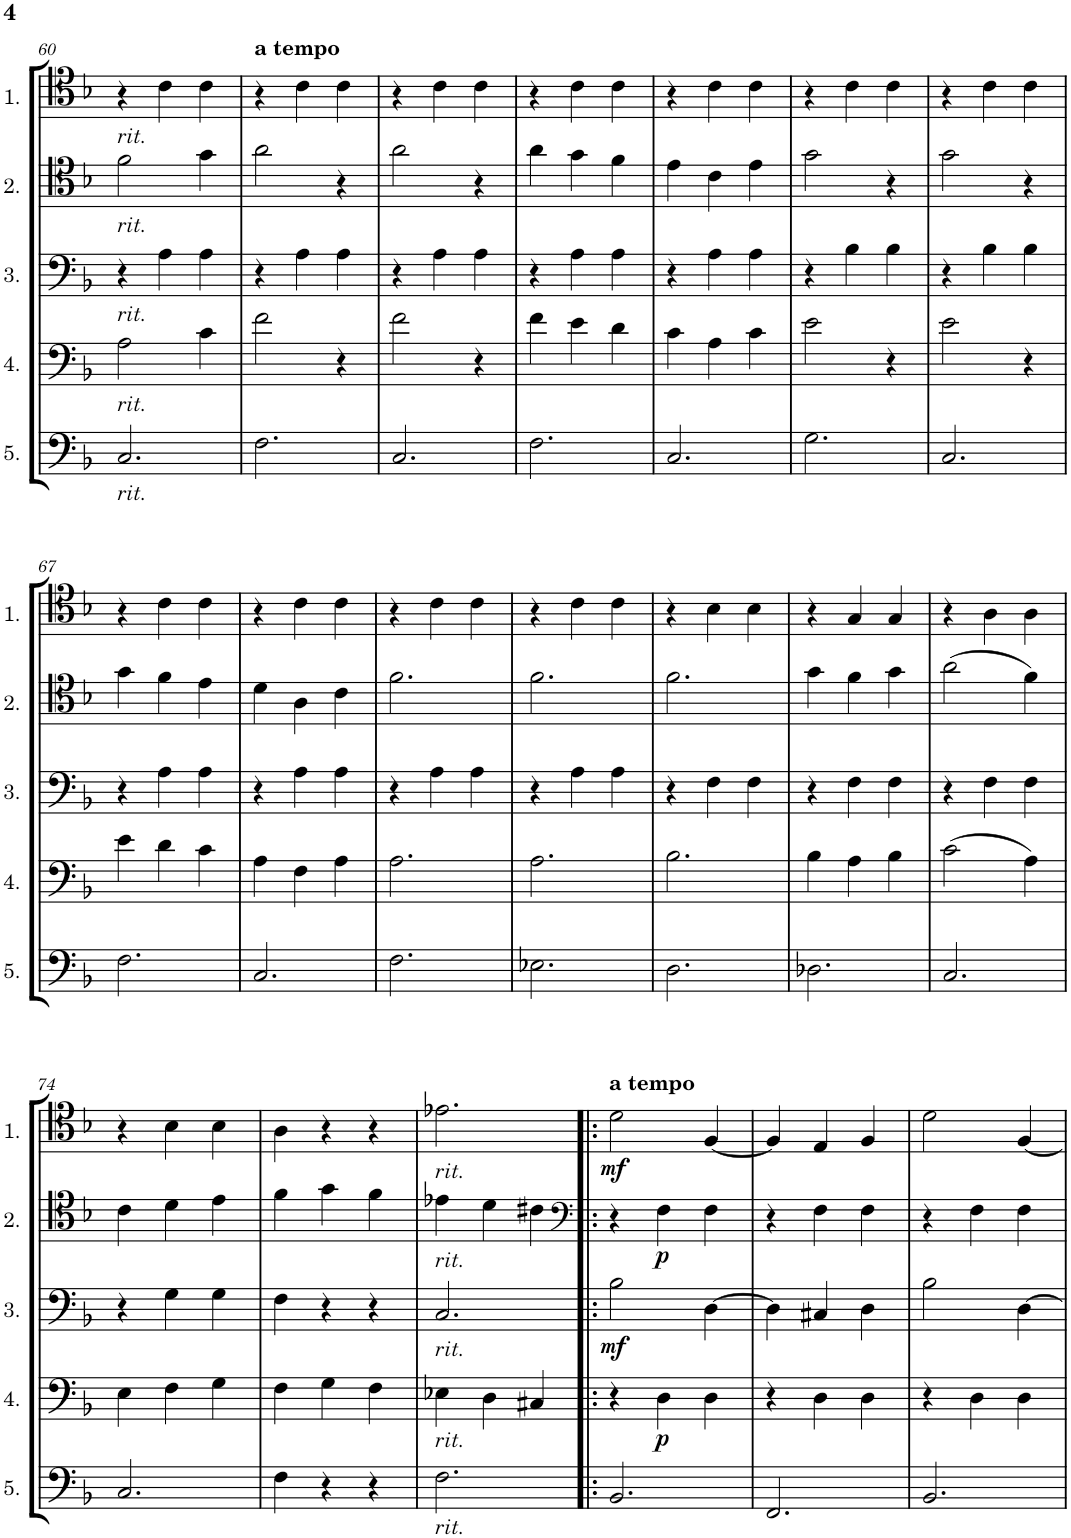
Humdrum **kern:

**kern	**kern	**dynam	**kern	**dynam	**kern	**dynam	**kern	**dynam
*part5	*part4	*part4	*part3	*part3	*part2	*part2	*part1	*part1
*staff5	*staff4	*staff4	*staff3	*staff3	*staff2	*staff2	*staff1	*staff1
*I"Cello 5	*I"Cello 4	*	*I"Cello 3	*	*I"Cello 2	*	*I"Cello 1	*
!!LO:PB:g=z
*clefF4	*clefF4	*	*clefF4	*	*clefC4	*	*clefC4	*
*k[b-]	*k[b-]	*	*k[b-]	*	*k[b-]	*	*k[b-]	*
*M3/4	*M3/4	*	*M3/4	*	*M3/4	*	*M3/4	*
=60	=60	=60	=60	=60	=60	=60	=60	=60
!	!	!	!	!	!	!	!LO:TX:b:i:t=rit.	!
!	!	!	!	!	!LO:TX:b:i:t=rit.	!	!	!
!	!	!	!LO:TX:b:i:t=rit.	!	!	!	!	!
!	!LO:TX:b:i:t=rit.	!	!	!	!	!	!	!
!LO:TX:b:i:t=rit.	!	!	!	!	!	!	!	!
2.C/	2A\	.	4r	.	2f\	.	4r	.
.	.	.	4A\	.	.	.	4c\	.
.	4c\	.	4A\	.	4g\	.	4c\	.
=61	=61	=61	=61	=61	=61	=61	=61	=61
!	!	!	!	!	!	!	!LO:TX:a:B:t=a tempo	!
2.F\	2f\	.	4r	.	2a\	.	4r	.
.	.	.	4A\	.	.	.	4c\	.
.	4r	.	4A\	.	4r	.	4c\	.
=62	=62	=62	=62	=62	=62	=62	=62	=62
2.C/	2f\	.	4r	.	2a\	.	4r	.
.	.	.	4A\	.	.	.	4c\	.
.	4r	.	4A\	.	4r	.	4c\	.
=63	=63	=63	=63	=63	=63	=63	=63	=63
2.F\	4f\	.	4r	.	4a\	.	4r	.
.	4e\	.	4A\	.	4g\	.	4c\	.
.	4d\	.	4A\	.	4f\	.	4c\	.
=64	=64	=64	=64	=64	=64	=64	=64	=64
2.C/	4c\	.	4r	.	4e\	.	4r	.
.	4A\	.	4A\	.	4c\	.	4c\	.
.	4c\	.	4A\	.	4e\	.	4c\	.
=65	=65	=65	=65	=65	=65	=65	=65	=65
2.G\	2e\	.	4r	.	2g\	.	4r	.
.	.	.	4B-\	.	.	.	4c\	.
.	4r	.	4B-\	.	4r	.	4c\	.
=66	=66	=66	=66	=66	=66	=66	=66	=66
2.C/	2e\	.	4r	.	2g\	.	4r	.
.	.	.	4B-\	.	.	.	4c\	.
.	4r	.	4B-\	.	4r	.	4c\	.
!!LO:LB:g=z
=67	=67	=67	=67	=67	=67	=67	=67	=67
2.F\	4e\	.	4r	.	4g\	.	4r	.
.	4d\	.	4A\	.	4f\	.	4c\	.
.	4c\	.	4A\	.	4e\	.	4c\	.
=68	=68	=68	=68	=68	=68	=68	=68	=68
2.C/	4A\	.	4r	.	4d\	.	4r	.
.	4F\	.	4A\	.	4A\	.	4c\	.
.	4A\	.	4A\	.	4c\	.	4c\	.
=69	=69	=69	=69	=69	=69	=69	=69	=69
2.F\	2.A\	.	4r	.	2.f\	.	4r	.
.	.	.	4A\	.	.	.	4c\	.
.	.	.	4A\	.	.	.	4c\	.
=70	=70	=70	=70	=70	=70	=70	=70	=70
2.E-X\	2.A\	.	4r	.	2.f\	.	4r	.
.	.	.	4A\	.	.	.	4c\	.
.	.	.	4A\	.	.	.	4c\	.
=71	=71	=71	=71	=71	=71	=71	=71	=71
2.D\	2.B-\	.	4r	.	2.f\	.	4r	.
.	.	.	4F\	.	.	.	4B-\	.
.	.	.	4F\	.	.	.	4B-\	.
=72	=72	=72	=72	=72	=72	=72	=72	=72
2.D-X\	4B-\	.	4r	.	4g\	.	4r	.
.	4A\	.	4F\	.	4f\	.	4G/	.
.	4B-\	.	4F\	.	4g\	.	4G/	.
=73	=73	=73	=73	=73	=73	=73	=73	=73
2.C/	(2c\	.	4r	.	(2a\	.	4r	.
.	.	.	4F\	.	.	.	4A\	.
.	4A\)	.	4F\	.	4f\)	.	4A\	.
!!LO:LB:g=z
=74	=74	=74	=74	=74	=74	=74	=74	=74
2.C/	4E\	.	4r	.	4c\	.	4r	.
.	4F\	.	4G\	.	4d\	.	4B-\	.
.	4G\	.	4G\	.	4e\	.	4B-\	.
=75	=75	=75	=75	=75	=75	=75	=75	=75
4F\	4F\	.	4F\	.	4f\	.	4A\	.
4r	4G\	.	4r	.	4g\	.	4r	.
4r	4F\	.	4r	.	4f\	.	4r	.
=76	=76	=76	=76	=76	=76	=76	=76	=76
!	!	!	!	!	!	!	!LO:TX:b:i:t=rit.	!
!	!	!	!	!	!LO:TX:b:i:t=rit.	!	!	!
!	!	!	!LO:TX:b:i:t=rit.	!	!	!	!	!
!	!LO:TX:b:i:t=rit.	!	!	!	!	!	!	!
!LO:TX:b:i:t=rit.	!	!	!	!	!	!	!	!
2.F\	4E-X\	.	2.C/	.	4e-X\	.	2.e-X\	.
.	4D\	.	.	.	4d\	.	.	.
.	4C#X/	.	.	.	4c#X\	.	.	.
=77!|:	=77!|:	=77!|:	=77!|:	=77!|:	=77!|:	=77!|:	=77!|:	=77!|:
*	*	*	*	*	*clefF4	*	*	*
!	!	!	!	!	!	!	!LO:TX:a:B:t=a tempo	!
!	!	!	!	!LO:DY:b	!	!	!	!LO:DY:b
2.BB-/	4r	.	2B-\	mf	4r	.	2d\	mf
!	!	!LO:DY:b	!	!	!	!LO:DY:b	!	!
.	4D\	p	.	.	4F\	p	.	.
.	4D\	.	[4D\	.	4F\	.	[4F/	.
=78	=78	=78	=78	=78	=78	=78	=78	=78
2.FF/	4r	.	4D\]	.	4r	.	4F/]	.
.	4D\	.	4C#X/	.	4F\	.	4E/	.
.	4D\	.	4D\	.	4F\	.	4F/	.
=79	=79	=79	=79	=79	=79	=79	=79	=79
2.BB-/	4r	.	2B-\	.	4r	.	2d\	.
.	4D\	.	.	.	4F\	.	.	.
.	4D\	.	[4D\	.	4F\	.	[4F/	.
=	=	=	=	=	=	=	=	=
*-	*-	*-	*-	*-	*-	*-	*-	*-
